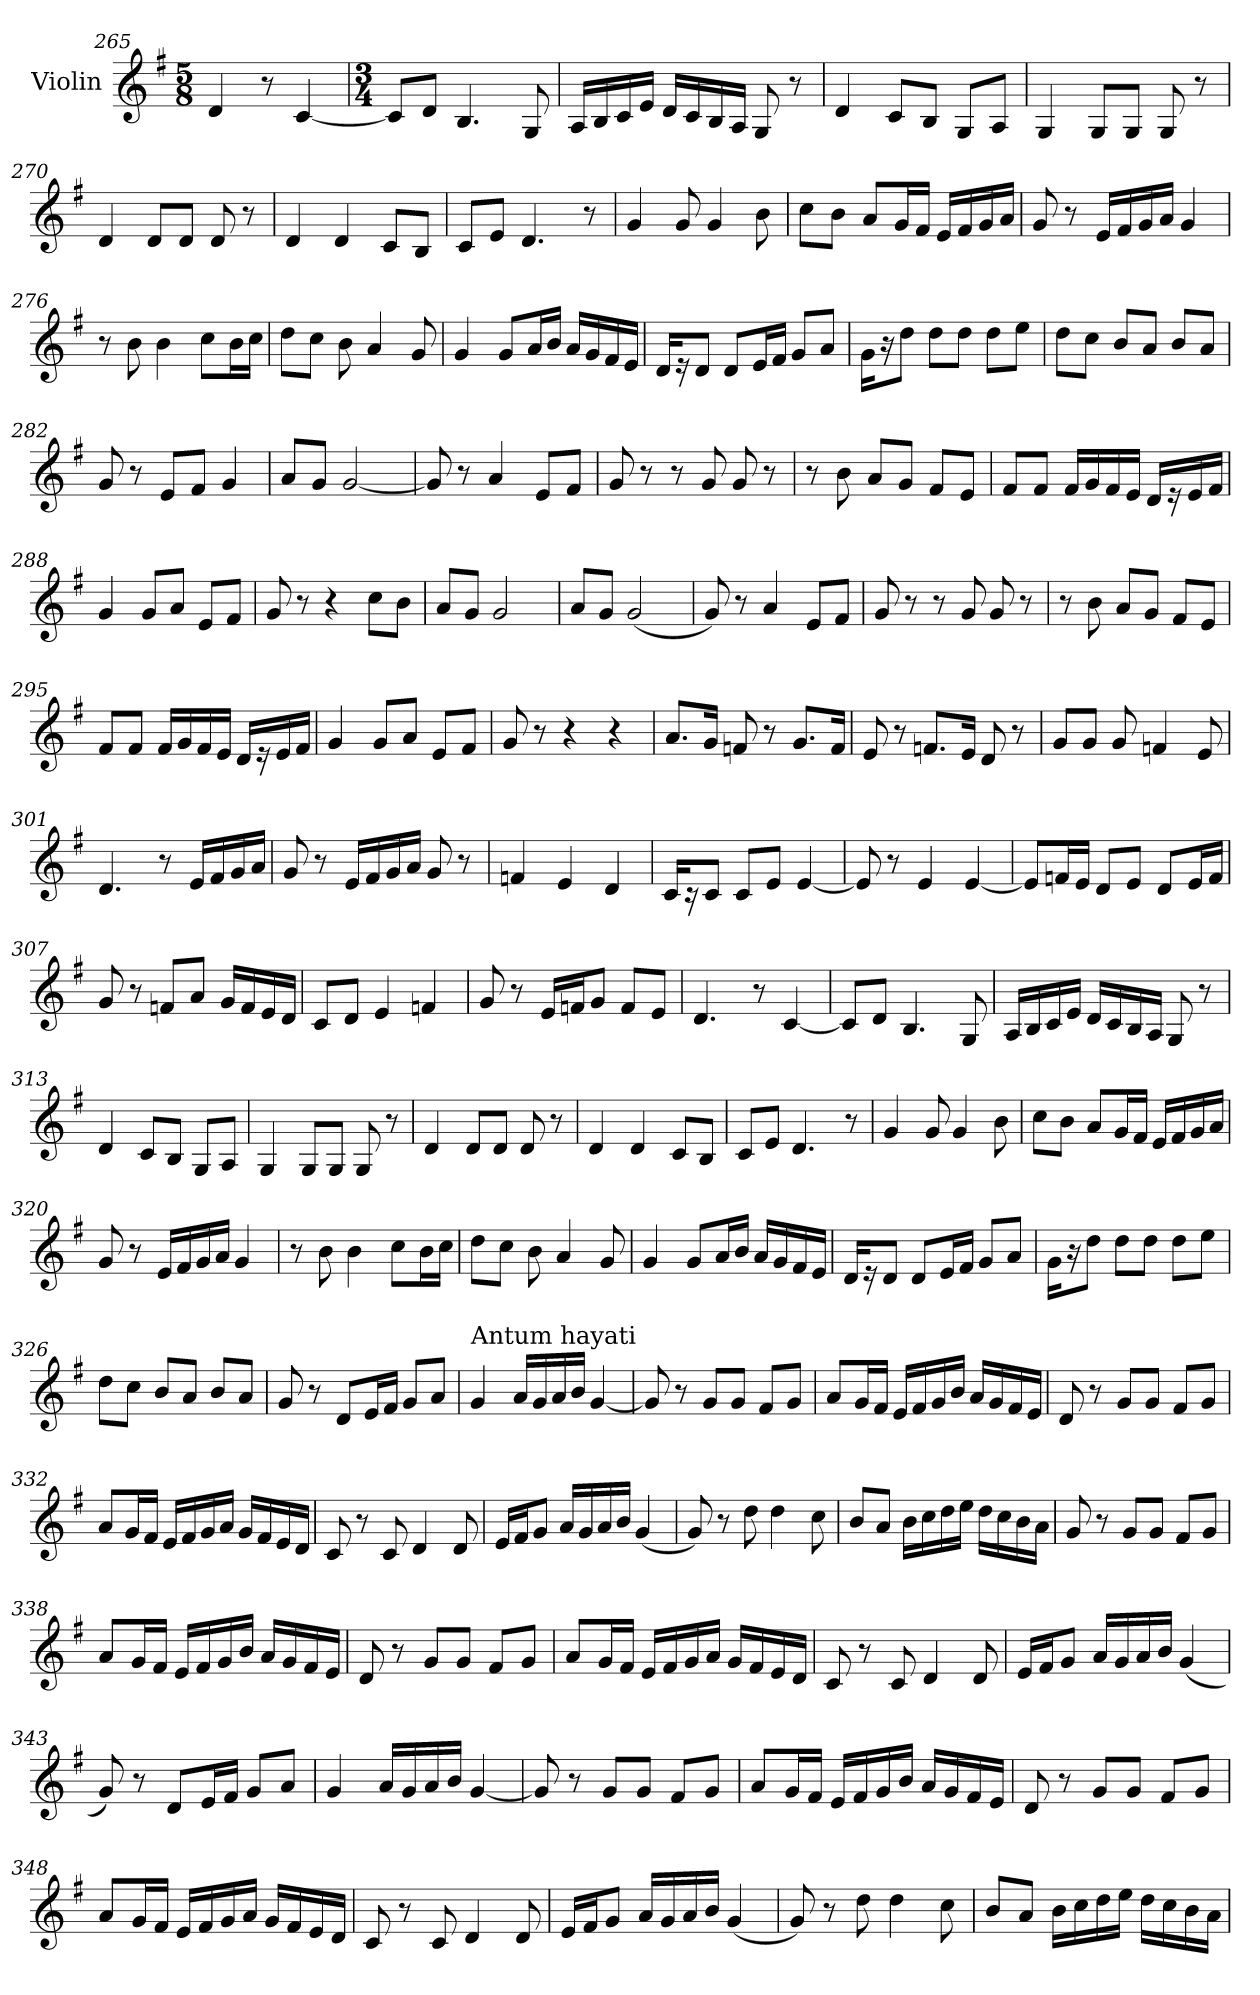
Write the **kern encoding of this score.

**kern
*part1
*staff1
*I"Violin
!!LO:LB:g=z
*clefG2
*k[f#]
*G:
*M5/8
=265
4d/
8r
[4c/
=266
*M3/4
8c/L]
8d/J
4.B/
8G/
=267
16A/LL
16B/
16c/
16e/JJ
16d/LL
16c/
16B/
16A/JJ
8G/
8r
=268
4d/
8c/L
8B/J
8G/L
8A/J
=269
4G/
8G/L
8G/J
8G/
8r
!!LO:LB:g=z
=270
4d/
8d/L
8d/J
8d/
8r
=271
4d/
4d/
8c/L
8B/J
=272
8c/L
8e/J
4.d/
8r
=273
4g/
8g/
4g/
8b\
=274
8cc\L
8b\J
8a/L
16g/L
16f#/JJ
16e/LL
16f#/
16g/
16a/JJ
=275
8g/
8r
16e/LL
16f#/
16g/
16a/JJ
4g/
!!LO:LB:g=z
=276
8r
8b\
4b\
8cc\L
16b\L
16cc\JJ
=277
8dd\L
8cc\J
8b\
4a/
8g/
=278
4g/
8g/L
16a/L
16b/JJ
16a/LL
16g/
16f#/
16e/JJ
=279
16d/KL
16r
8d/J
8d/L
16e/L
16f#/JJ
8g/L
8a/J
=280
16g\KL
16r
8dd\J
8dd\L
8dd\J
8dd\L
8ee\J
!!LO:LB:g=z
=281
8dd\L
8cc\J
8b/L
8a/J
8b/L
8a/J
=282
8g/
8r
8e/L
8f#/J
4g/
=283
8a/L
8g/J
[2g/
=284
8g/]
8r
4a/
8e/L
8f#/J
=285
8g/
8r
8r
8g/
8g/
8r
=286
8r
8b\
8a/L
8g/J
8f#/L
8e/J
!!LO:PB:g=z
=287
8f#/L
8f#/J
16f#/LL
16g/
16f#/
16e/JJ
16d/LL
16r
16e/
16f#/JJ
=288
4g/
8g/L
8a/J
8e/L
8f#/J
=289
8g/
8r
4r
8cc\L
8b\J
=290
8a/L
8g/J
2g/
=291
8a/L
8g/J
(<2g/
=292
8g/)
8r
4a/
8e/L
8f#/J
!!LO:LB:g=z
=293
8g/
8r
8r
8g/
8g/
8r
=294
8r
8b\
8a/L
8g/J
8f#/L
8e/J
=295
8f#/L
8f#/J
16f#/LL
16g/
16f#/
16e/JJ
16d/LL
16r
16e/
16f#/JJ
=296
4g/
8g/L
8a/J
8e/L
8f#/J
=297
8g/
8r
4r
4r
!!LO:LB:g=z
=298
8.a/L
16g/Jk
8fn/
8r
8.g/L
16f/Jk
=299
8e/
8r
8.fn/L
16e/Jk
8d/
8r
=300
8g/L
8g/J
8g/
4fn/
8e/
=301
4.d/
8r
16e/LL
16f#/
16g/
16a/JJ
=302
8g/
8r
16e/LL
16f#/
16g/
16a/JJ
8g/
8r
!!LO:LB:g=z
=303
4fn/
4e/
4d/
=304
16c/KL
16r
8c/J
8c/L
8e/J
[4e/
=305
8e/]
8r
4e/
[4e/
=306
8e/L]
16fn/L
16e/JJ
8d/L
8e/J
8d/L
16e/L
16f/JJ
=307
8g/
8r
8fn/L
8a/J
16g/LL
16f/
16e/
16d/JJ
!!LO:LB:g=z
=308
8c/L
8d/J
4e/
4fn/
=309
8g/
8r
16e/LL
16fn/J
8g/J
8f/L
8e/J
=310
4.d/
8r
[4c/
=311
8c/L]
8d/J
4.B/
8G/
=312
16A/LL
16B/
16c/
16e/JJ
16d/LL
16c/
16B/
16A/JJ
8G/
8r
!!LO:LB:g=z
=313
4d/
8c/L
8B/J
8G/L
8A/J
=314
4G/
8G/L
8G/J
8G/
8r
=315
4d/
8d/L
8d/J
8d/
8r
=316
4d/
4d/
8c/L
8B/J
=317
8c/L
8e/J
4.d/
8r
=318
4g/
8g/
4g/
8b\
!!LO:LB:g=z
=319
8cc\L
8b\J
8a/L
16g/L
16f#/JJ
16e/LL
16f#/
16g/
16a/JJ
=320
8g/
8r
16e/LL
16f#/
16g/
16a/JJ
4g/
=321
8r
8b\
4b\
8cc\L
16b\L
16cc\JJ
=322
8dd\L
8cc\J
8b\
4a/
8g/
=323
4g/
8g/L
16a/L
16b/JJ
16a/LL
16g/
16f#/
16e/JJ
!!LO:LB:g=z
=324
16d/KL
16r
8d/J
8d/L
16e/L
16f#/JJ
8g/L
8a/J
=325
16g\KL
16r
8dd\J
8dd\L
8dd\J
8dd\L
8ee\J
=326
8dd\L
8cc\J
8b/L
8a/J
8b/L
8a/J
=327
8g/
8r
8d/L
16e/L
16f#/JJ
8g/L
8a/J
=328
!LO:TX:a:t=Antum hayati
4g/
16a/LL
16g/
16a/
16b/JJ
[4g/
!!LO:PB:g=z
=329
8g/]
8r
8g/L
8g/J
8f#/L
8g/J
=330
8a/L
16g/L
16f#/JJ
16e/LL
16f#/
16g/
16b/JJ
16a/LL
16g/
16f#/
16e/JJ
=331
8d/
8r
8g/L
8g/J
8f#/L
8g/J
=332
8a/L
16g/L
16f#/JJ
16e/LL
16f#/
16g/
16a/JJ
16g/LL
16f#/
16e/
16d/JJ
=333
8c/
8r
8c/
4d/
8d/
!!LO:LB:g=z
=334
16e/LL
16f#/J
8g/J
16a/LL
16g/
16a/
16b/JJ
(<4g/
=335
8g/)
8r
8dd\
4dd\
8cc\
=336
8b/L
8a/J
16b\LL
16cc\
16dd\
16ee\JJ
16dd\LL
16cc\
16b\
16a\JJ
=337
8g/
8r
8g/L
8g/J
8f#/L
8g/J
=338
8a/L
16g/L
16f#/JJ
16e/LL
16f#/
16g/
16b/JJ
16a/LL
16g/
16f#/
16e/JJ
!!LO:LB:g=z
=339
8d/
8r
8g/L
8g/J
8f#/L
8g/J
=340
8a/L
16g/L
16f#/JJ
16e/LL
16f#/
16g/
16a/JJ
16g/LL
16f#/
16e/
16d/JJ
=341
8c/
8r
8c/
4d/
8d/
=342
16e/LL
16f#/J
8g/J
16a/LL
16g/
16a/
16b/JJ
(<4g/
=343
8g/)
8r
8d/L
16e/L
16f#/JJ
8g/L
8a/J
!!LO:LB:g=z
=344
4g/
16a/LL
16g/
16a/
16b/JJ
[4g/
=345
8g/]
8r
8g/L
8g/J
8f#/L
8g/J
=346
8a/L
16g/L
16f#/JJ
16e/LL
16f#/
16g/
16b/JJ
16a/LL
16g/
16f#/
16e/JJ
=347
8d/
8r
8g/L
8g/J
8f#/L
8g/J
=348
8a/L
16g/L
16f#/JJ
16e/LL
16f#/
16g/
16a/JJ
16g/LL
16f#/
16e/
16d/JJ
!!LO:LB:g=z
=349
8c/
8r
8c/
4d/
8d/
=350
16e/LL
16f#/J
8g/J
16a/LL
16g/
16a/
16b/JJ
(<4g/
=351
8g/)
8r
8dd\
4dd\
8cc\
=352
8b/L
8a/J
16b\LL
16cc\
16dd\
16ee\JJ
16dd\LL
16cc\
16b\
16a\JJ
=
*-
